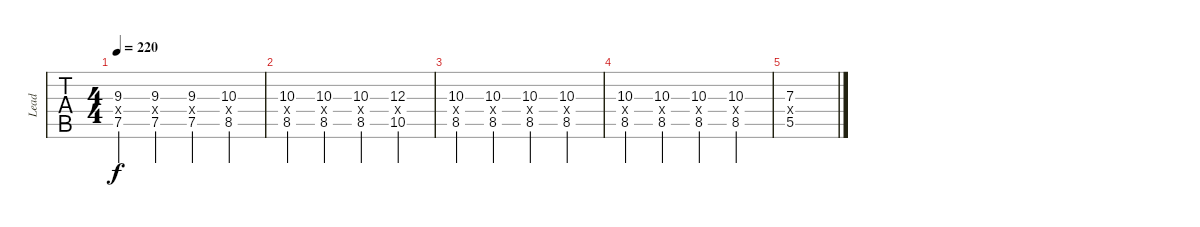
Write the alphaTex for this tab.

\track ("Lead" "Lead") {instrument overdrivenguitar}
\staff {tabs}
\tuning (Eb4 Bb3 Gb3 Db3 Ab2 Eb2) {hide}
\ts (4 4)
\tempo 220
\clef g2
\ks c
(9.3 0.4{x} 7.5).4{dy f} (9.3 0.4{x} 7.5).4 (9.3 0.4{x} 7.5).4 (10.3 0.4{x} 8.5).4 |
(10.3 0.4{x} 8.5).4 (10.3 0.4{x} 8.5).4 (10.3 0.4{x} 8.5).4 (12.3 0.4{x} 10.5).4 |
(10.3 0.4{x} 8.5).4 (10.3 0.4{x} 8.5).4 (10.3 0.4{x} 8.5).4 (10.3 0.4{x} 8.5).4 |
(10.3 0.4{x} 8.5).4 (10.3 0.4{x} 8.5).4 (10.3 0.4{x} 8.5).4 (10.3 0.4{x} 8.5).4 |
(7.3 0.4{x} 5.5).1
